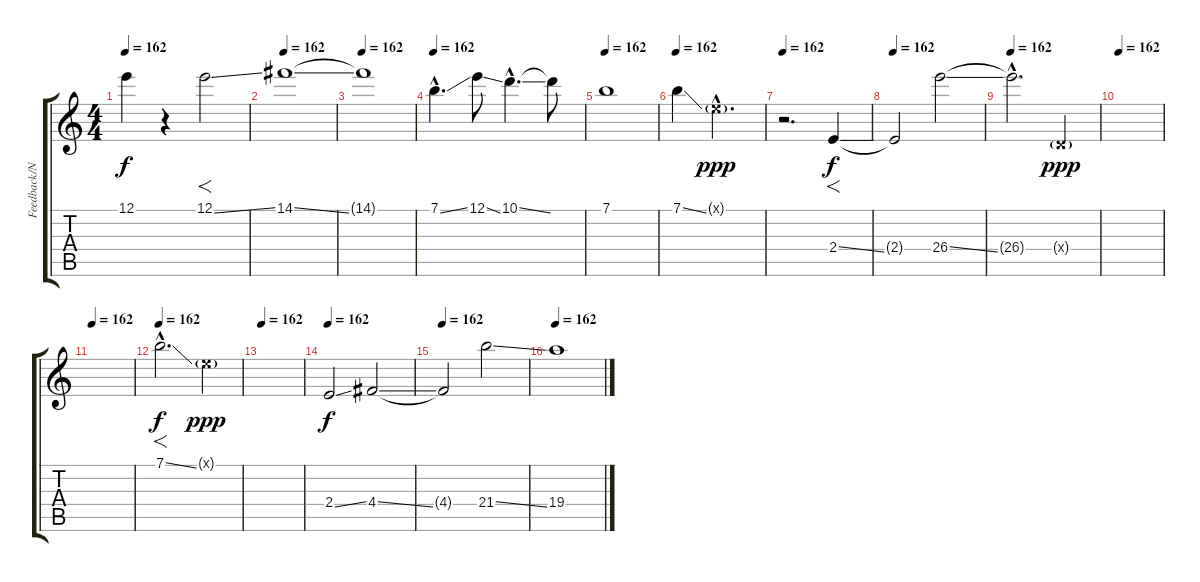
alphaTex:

\track ("Feedback/Noise" "Feedback/N") {instrument overdrivenguitar}
\staff {score tabs}
\tuning (E4 B3 G3 D3 A2 E2) {hide}
\ts (4 4)
\tempo 162
\clef g2
\ks c
12.1{t}.4{dy f} r.4 12.1{ss}.2{f} |
\tempo 162
14.1{ss}.1 |
\tempo 162
14.1{t}.1 |
\tempo 162
7.1{ss hac}.4{d} 12.1{ss}.8 10.1{ss hac}.4{d} 10.1{t}.8 |
\tempo 162
7.1.1 |
\tempo 162
7.1{ss}.4 0.1{g hac x}.2{d dy ppp} |
\tempo 162
r.2{d} 2.4{ss}.4{f dy f} |
\tempo 162
2.4{t}.2 26.4{ss}.2 |
\tempo 162
26.4{hac t}.2{d} 0.4{g x}.4{dy ppp} |
\tempo 162
|
\tempo 162
|
\tempo 162
7.1{ss hac}.2{f d dy f} 0.1{g x}.4{dy ppp} |
\tempo 162
|
\tempo 162
2.4{ss}.2{dy f} 4.4{ss}.2 |
\tempo 162
4.4{t}.2 21.4{ss}.2 |
\tempo 162
19.4.1
